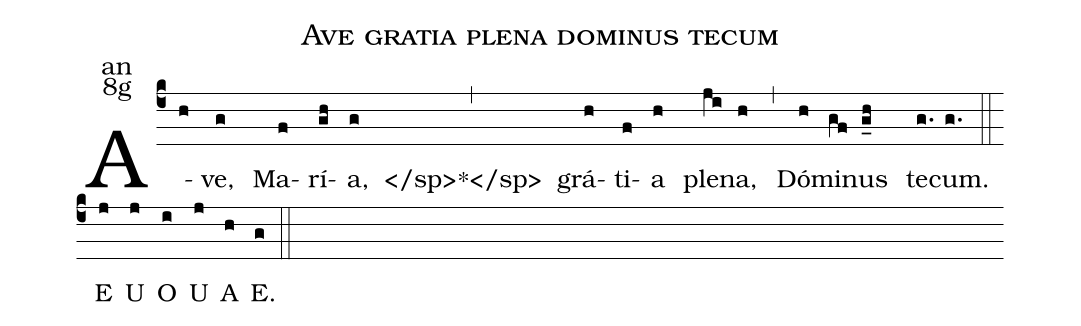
name:Ave gratia plena dominus tecum;
office-part:an;
mode:8g;
%%
(c4) A(h)ve,(g) Ma(f)rí(gh)a,(g) </sp>*</sp>(,) grá(h)ti(f)a(h) ple(ji)na,(h) (,) Dó(h)mi(gf)nus(g_h) te(g.)cum.(g.) (::)
<eu>E(j) U(j) O(i) U(j) A(h) E.(g) </eu>(::)
